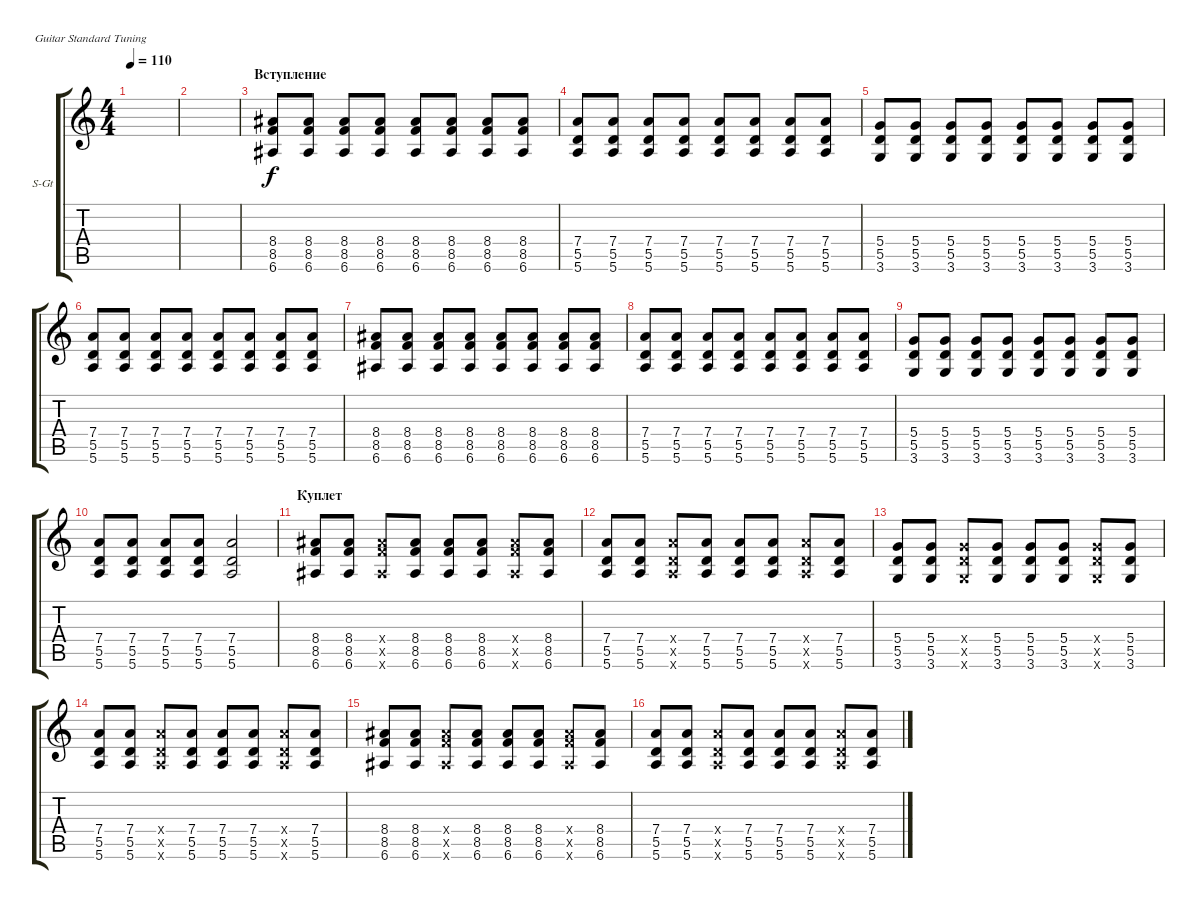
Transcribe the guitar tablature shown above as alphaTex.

\defaultSystemsLayout 4
\bracketExtendMode groupsimilarinstruments
\firstSystemTrackNameOrientation horizontal
\otherSystemsTrackNameOrientation horizontal
\track ("Steel Guitar" "S-Gt") {instrument acousticguitarsteel}
\staff {score tabs}
\tuning (E4 B3 G3 D3 A2 E2)
\ts (4 4)
\tempo 110
\clef g2
\scale
0.487395
\ks c
|
\scale
0.256303 |
\section ("" "Вступление")
\scale
0.256303 (8.4 8.5 6.6).8 (8.4 8.5 6.6).8 (8.4 8.5 6.6).8 (8.4 8.5 6.6).8 (8.4 8.5 6.6).8 (8.4 8.5 6.6).8 (8.4 8.5 6.6).8 (8.4 8.5 6.6).8 |
\scale
0.333333 (7.4 5.5 5.6).8 (7.4 5.5 5.6).8 (7.4 5.5 5.6).8 (7.4 5.5 5.6).8 (7.4 5.5 5.6).8 (7.4 5.5 5.6).8 (7.4 5.5 5.6).8 (7.4 5.5 5.6).8 |
\scale
0.333333 (5.4 5.5 3.6).8 (5.4 5.5 3.6).8 (5.4 5.5 3.6).8 (5.4 5.5 3.6).8 (5.4 5.5 3.6).8 (5.4 5.5 3.6).8 (5.4 5.5 3.6).8 (5.4 5.5 3.6).8 |
\scale
0.333333 (7.4 5.5 5.6).8 (7.4 5.5 5.6).8 (7.4 5.5 5.6).8 (7.4 5.5 5.6).8 (7.4 5.5 5.6).8 (7.4 5.5 5.6).8 (7.4 5.5 5.6).8 (7.4 5.5 5.6).8 |
\scale
0.333333 (8.4 8.5 6.6).8 (8.4 8.5 6.6).8 (8.4 8.5 6.6).8 (8.4 8.5 6.6).8 (8.4 8.5 6.6).8 (8.4 8.5 6.6).8 (8.4 8.5 6.6).8 (8.4 8.5 6.6).8 |
\scale
0.333333 (7.4 5.5 5.6).8 (7.4 5.5 5.6).8 (7.4 5.5 5.6).8 (7.4 5.5 5.6).8 (7.4 5.5 5.6).8 (7.4 5.5 5.6).8 (7.4 5.5 5.6).8 (7.4 5.5 5.6).8 |
\scale
0.333333 (5.4 5.5 3.6).8 (5.4 5.5 3.6).8 (5.4 5.5 3.6).8 (5.4 5.5 3.6).8 (5.4 5.5 3.6).8 (5.4 5.5 3.6).8 (5.4 5.5 3.6).8 (5.4 5.5 3.6).8 |
\scale
0.333333 (7.4 5.5 5.6).8 (7.4 5.5 5.6).8 (7.4 5.5 5.6).8 (7.4 5.5 5.6).8 (7.4 5.5 5.6).2 |
\section ("" "Куплет")
\scale
0.333333 (8.4 8.5 6.6).8 (8.4 8.5 6.6).8 (8.4{x} 8.5{x} 6.6{x}).8 (8.4 8.5 6.6).8 (8.4 8.5 6.6).8 (8.4 8.5 6.6).8 (8.4{x} 8.5{x} 6.6{x}).8 (8.4 8.5 6.6).8 |
\scale
0.333333 (7.4 5.5 5.6).8 (7.4 5.5 5.6).8 (7.4{x} 5.5{x} 5.6{x}).8 (7.4 5.5 5.6).8 (7.4 5.5 5.6).8 (7.4 5.5 5.6).8 (7.4{x} 5.5{x} 5.6{x}).8 (7.4 5.5 5.6).8 |
\scale
0.333333 (5.4 5.5 3.6).8 (5.4 5.5 3.6).8 (5.4{x} 5.5{x} 3.6{x}).8 (5.4 5.5 3.6).8 (5.4 5.5 3.6).8 (5.4 5.5 3.6).8 (5.4{x} 5.5{x} 3.6{x}).8 (5.4 5.5 3.6).8 |
\scale
0.333333 (7.4 5.5 5.6).8 (7.4 5.5 5.6).8 (7.4{x} 5.5{x} 5.6{x}).8 (7.4 5.5 5.6).8 (7.4 5.5 5.6).8 (7.4 5.5 5.6).8 (7.4{x} 5.5{x} 5.6{x}).8 (7.4 5.5 5.6).8 |
\scale
0.333333 (8.4 8.5 6.6).8 (8.4 8.5 6.6).8 (8.4{x} 8.5{x} 6.6{x}).8 (8.4 8.5 6.6).8 (8.4 8.5 6.6).8 (8.4 8.5 6.6).8 (8.4{x} 8.5{x} 6.6{x}).8 (8.4 8.5 6.6).8 |
\scale
0.333333 (7.4 5.5 5.6).8 (7.4 5.5 5.6).8 (7.4{x} 5.5{x} 5.6{x}).8 (7.4 5.5 5.6).8 (7.4 5.5 5.6).8 (7.4 5.5 5.6).8 (7.4{x} 5.5{x} 5.6{x}).8 (7.4 5.5 5.6).8
